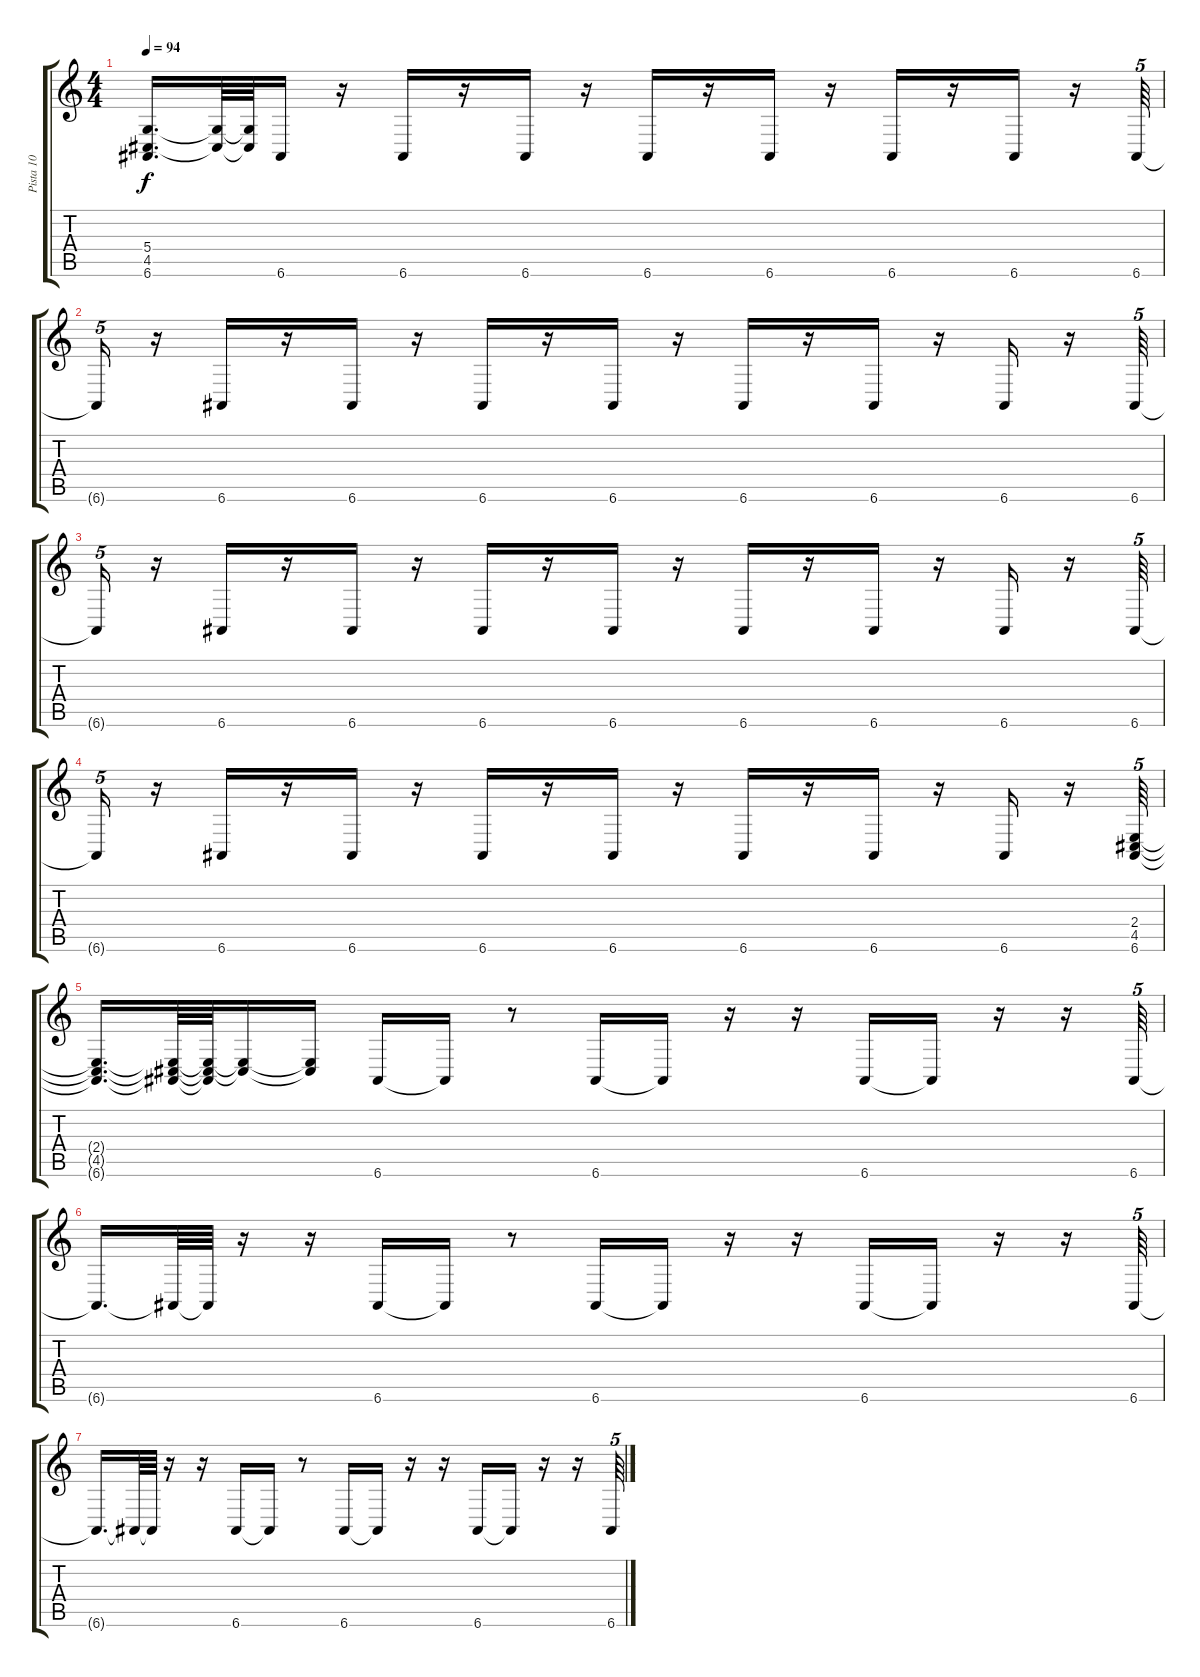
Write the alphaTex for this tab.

\track ("Pista 10" "Pista 10") {instrument drawbarorgan}
\staff {score tabs}
\tuning (E4 B3 G3 D3 A2 E2) {hide}
\ts (4 4)
\tempo 94
\clef g2
\ks c
(5.4{t} 4.5{t} 6.6{t}).16{d dy f} (5.4{t} 4.5{t}).64 (5.4{t} 4.5{t}).64 6.6.16 r.16 6.6.16 r.16 6.6.16 r.16 6.6.16 r.16 6.6.16 r.16 6.6.16 r.16 6.6.16 r.16 6.6.64{tu (5 4)} |
6.6{t}.16{tu (5 4)} r.16 6.6.16 r.16 6.6.16 r.16 6.6.16 r.16 6.6.16 r.16 6.6.16 r.16 6.6.16 r.16 6.6.16 r.16 6.6.64{tu (5 4)} |
6.6{t}.16{tu (5 4)} r.16 6.6.16 r.16 6.6.16 r.16 6.6.16 r.16 6.6.16 r.16 6.6.16 r.16 6.6.16 r.16 6.6.16 r.16 6.6.64{tu (5 4)} |
6.6{t}.16{tu (5 4)} r.16 6.6.16 r.16 6.6.16 r.16 6.6.16 r.16 6.6.16 r.16 6.6.16 r.16 6.6.16 r.16 6.6.16 r.16 (2.4 4.5 6.6).64{tu (5 4)} |
(2.4{t} 4.5{t} 6.6{t}).16{d} (2.4{t} 4.5{t} 6.6{t}).64 (2.4{t} 4.5{t} 6.6{t}).64 (2.4{t} 4.5{t}).16 (2.4{t} 4.5{t}).16 6.6.16 6.6{t}.16 r.8 6.6.16 6.6{t}.16 r.16 r.16 6.6.16 6.6{t}.16 r.16 r.16 6.6.64{tu (5 4)} |
6.6{t}.16{d} 6.6{t}.64 6.6{t}.64 r.16 r.16 6.6.16 6.6{t}.16 r.8 6.6.16 6.6{t}.16 r.16 r.16 6.6.16 6.6{t}.16 r.16 r.16 6.6.64{tu (5 4)} |
6.6{t}.16{d} 6.6{t}.64 6.6{t}.64 r.16 r.16 6.6.16 6.6{t}.16 r.8 6.6.16 6.6{t}.16 r.16 r.16 6.6.16 6.6{t}.16 r.16 r.16 6.6.64{tu (5 4)}
